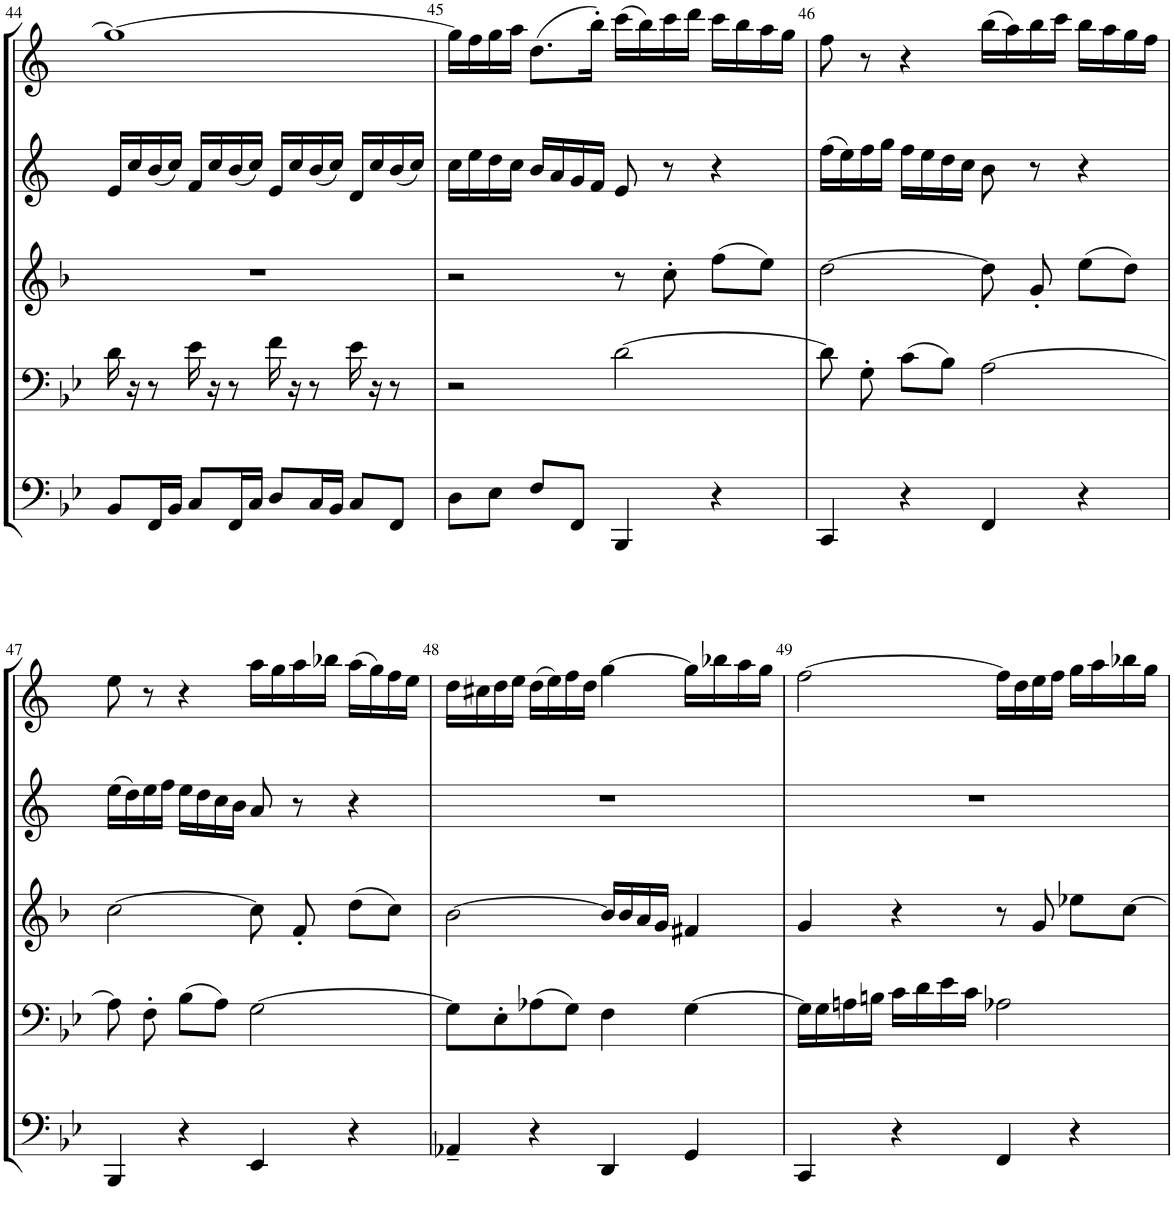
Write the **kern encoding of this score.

**kern	**kern	**kern	**kern	**kern
*part5	*part4	*part3	*part2	*part1
*staff5	*staff4	*staff3	*staff2	*staff1
*I"Tuba	*I"Trombone	*I"Horn in F	*I"Bb Trumpet II	*I"Bb Trumpet I
*I'Tba	*I'Trb	*I'Hn	*I'Tpt	*I'Tpt
!!LO:PB:g=z
*clefF4	*clefF4	*clefG2	*clefG2	*clefG2
*	*	*Trd4c7	*Trd1c2	*Trd1c2
*k[b-e-]	*k[b-e-]	*k[b-]	*k[]	*k[]
*M4/4	*M4/4	*M4/4	*M4/4	*M4/4
=44	=44	=44	=44	=44
8BB-/L	16d\	1r	16e/LL	1gg_
.	16r	.	16cc/	.
16FF/L	8r	.	(16b/	.
16BB-/JJ	.	.	16cc/JJ)	.
8C/L	16e-\	.	16f/LL	.
.	16r	.	16cc/	.
16FF/L	8r	.	(16b/	.
16C/JJ	.	.	16cc/JJ)	.
8D/L	16f\	.	16e/LL	.
.	16r	.	16cc/	.
16C/L	8r	.	(16b/	.
16BB-/JJ	.	.	16cc/JJ)	.
8C/L	16e-\	.	16d/LL	.
.	16r	.	16cc/	.
8FF/J	8r	.	(16b/	.
.	.	.	16cc/JJ)	.
=45	=45	=45	=45	=45
8D\L	2r	2r	16cc\LL	16gg\LL]
.	.	.	16ee\	16ff\
8E-\J	.	.	16dd\	16gg\
.	.	.	16cc\JJ	16aa\JJ
8F/L	.	.	16b/LL	(8.dd\L
.	.	.	16a/	.
8FF/J	.	.	16g/	.
.	.	.	16f/JJ	16bb'\Jk)
4BBB-/	[2d\	8r	8e/	(16ccc\LL
.	.	.	.	16bb\)
.	.	8cc'\	8r	16ccc\
.	.	.	.	16ddd\JJ
4r	.	(8ff\L	4r	16ccc\LL
.	.	.	.	16bb\
.	.	8ee\J)	.	16aa\
.	.	.	.	16gg\JJ
=46	=46	=46	=46	=46
4CC/	8d\]	[2dd\	(16ff\LL	8ff\
.	.	.	16ee\)	.
.	8G'\	.	16ff\	8r
.	.	.	16gg\JJ	.
4r	(8c\L	.	16ff\LL	4r
.	.	.	16ee\	.
.	8B-\J)	.	16dd\	.
.	.	.	16cc\JJ	.
4FF/	[2A\	8dd\]	8b\	(16bb\LL
.	.	.	.	16aa\)
.	.	8g'/	8r	16bb\
.	.	.	.	16ccc\JJ
4r	.	(8ee\L	4r	16bb\LL
.	.	.	.	16aa\
.	.	8dd\J)	.	16gg\
.	.	.	.	16ff\JJ
!!LO:LB:g=z
=47	=47	=47	=47	=47
4BBB-/	8A\]	[2cc\	(16ee\LL	8ee\
.	.	.	16dd\)	.
.	8F'\	.	16ee\	8r
.	.	.	16ff\JJ	.
4r	(8B-\L	.	16ee\LL	4r
.	.	.	16dd\	.
.	8A\J)	.	16cc\	.
.	.	.	16b\JJ	.
4EE-/	[2G\	8cc\]	8a/	16aa\LL
.	.	.	.	16gg\
.	.	8f'/	8r	16aa\
.	.	.	.	16bb-X\JJ
4r	.	(8dd\L	4r	(16aa\LL
.	.	.	.	16gg\)
.	.	8cc\J)	.	16ff\
.	.	.	.	16ee\JJ
=48	=48	=48	=48	=48
4AA-X~/	8G\L]	[2b-\	1r	16dd\LL
.	.	.	.	16cc#X\
.	8E-'\	.	.	16dd\
.	.	.	.	16ee\JJ
4r	(8A-X\	.	.	(16dd\LL
.	.	.	.	16ee\)
.	8G\J)	.	.	16ff\
.	.	.	.	16dd\JJ
4DD/	4F\	16b-/LL]	.	[4gg\
.	.	16b-/	.	.
.	.	16a/	.	.
.	.	16g/JJ	.	.
4GG/	[4G\	4f#X/	.	16gg\LL]
.	.	.	.	16bb-X\
.	.	.	.	16aa\
.	.	.	.	16gg\JJ
=49	=49	=49	=49	=49
4CC/	16G\LL]	4g/	1r	[2ff\
.	16G\	.	.	.
.	16An\	.	.	.
.	16Bn\JJ	.	.	.
4r	16c\LL	4r	.	.
.	16d\	.	.	.
.	16e-\	.	.	.
.	16c\JJ	.	.	.
4FF/	2A-X\	8r	.	16ff\LL]
.	.	.	.	16dd\
.	.	8g/	.	16ee\
.	.	.	.	16ff\JJ
4r	.	8ee-X\L	.	16gg\LL
.	.	.	.	16aa\
.	.	[8cc\J	.	16bb-X\
.	.	.	.	16gg\JJ
=	=	=	=	=
*-	*-	*-	*-	*-
